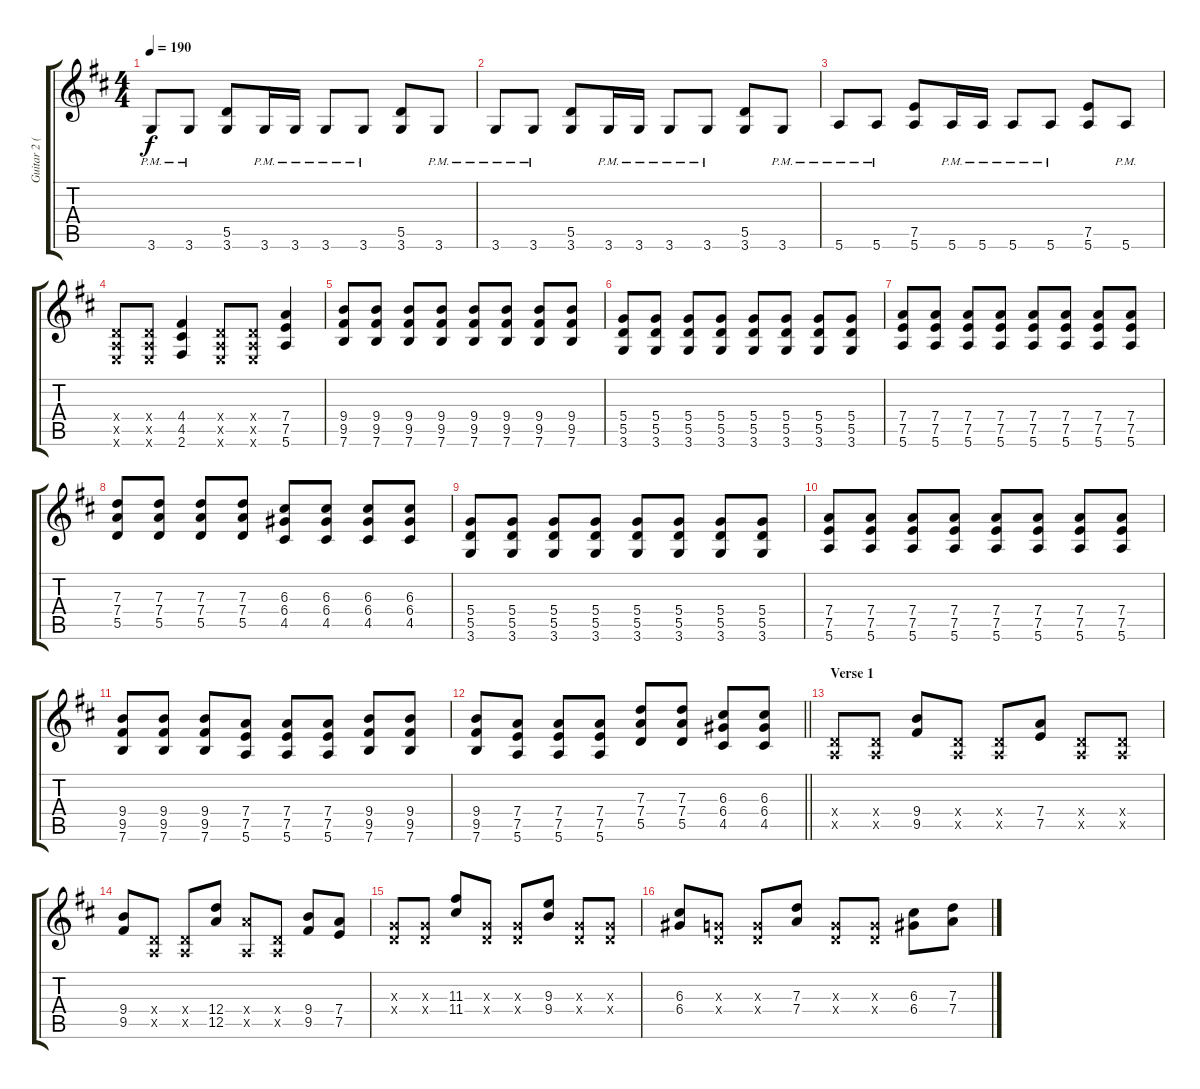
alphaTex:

\track ("Guitar 2 (Lida)" "Guitar 2 (") {instrument distortionguitar}
\staff {score tabs}
\tuning (E4 B3 G3 D3 A2 E2) {hide}
\ts (4 4)
\tempo 190
\clef g2
\ks bminor
3.6{pm}.8{dy f} 3.6{pm}.8 (5.5 3.6).8 3.6{pm}.16 3.6{pm}.16 3.6{pm}.8 3.6{pm}.8 (5.5 3.6).8 3.6{pm}.8 |
3.6{pm}.8 3.6{pm}.8 (5.5 3.6).8 3.6{pm}.16 3.6{pm}.16 3.6{pm}.8 3.6{pm}.8 (5.5 3.6).8 3.6{pm}.8 |
5.6{pm}.8 5.6{pm}.8 (7.5 5.6).8 5.6{pm}.16 5.6{pm}.16 5.6{pm}.8 5.6{pm}.8 (7.5 5.6).8 5.6{pm}.8 |
(0.4{x} 0.5{x} 0.6{x}).8 (0.4{x} 0.5{x} 0.6{x}).8 (4.4 4.5 2.6).4 (0.4{x} 0.5{x} 0.6{x}).8 (0.4{x} 0.5{x} 0.6{x}).8 (7.4 7.5 5.6).4 |
(9.4 9.5 7.6).8 (9.4 9.5 7.6).8 (9.4 9.5 7.6).8 (9.4 9.5 7.6).8 (9.4 9.5 7.6).8 (9.4 9.5 7.6).8 (9.4 9.5 7.6).8 (9.4 9.5 7.6).8 |
(5.4 5.5 3.6).8 (5.4 5.5 3.6).8 (5.4 5.5 3.6).8 (5.4 5.5 3.6).8 (5.4 5.5 3.6).8 (5.4 5.5 3.6).8 (5.4 5.5 3.6).8 (5.4 5.5 3.6).8 |
(7.4 7.5 5.6).8 (7.4 7.5 5.6).8 (7.4 7.5 5.6).8 (7.4 7.5 5.6).8 (7.4 7.5 5.6).8 (7.4 7.5 5.6).8 (7.4 7.5 5.6).8 (7.4 7.5 5.6).8 |
(7.3 7.4 5.5).8 (7.3 7.4 5.5).8 (7.3 7.4 5.5).8 (7.3 7.4 5.5).8 (6.3 6.4 4.5).8 (6.3 6.4 4.5).8 (6.3 6.4 4.5).8 (6.3 6.4 4.5).8 |
(5.4 5.5 3.6).8 (5.4 5.5 3.6).8 (5.4 5.5 3.6).8 (5.4 5.5 3.6).8 (5.4 5.5 3.6).8 (5.4 5.5 3.6).8 (5.4 5.5 3.6).8 (5.4 5.5 3.6).8 |
(7.4 7.5 5.6).8 (7.4 7.5 5.6).8 (7.4 7.5 5.6).8 (7.4 7.5 5.6).8 (7.4 7.5 5.6).8 (7.4 7.5 5.6).8 (7.4 7.5 5.6).8 (7.4 7.5 5.6).8 |
(9.4 9.5 7.6).8 (9.4 9.5 7.6).8 (9.4 9.5 7.6).8 (7.4 7.5 5.6).8 (7.4 7.5 5.6).8 (7.4 7.5 5.6).8 (9.4 9.5 7.6).8 (9.4 9.5 7.6).8 |
\barLineRight lightlight
(9.4 9.5 7.6).8 (7.4 7.5 5.6).8 (7.4 7.5 5.6).8 (7.4 7.5 5.6).8 (7.3 7.4 5.5).8 (7.3 7.4 5.5).8 (6.3 6.4 4.5).8 (6.3 6.4 4.5).8 |
\section ("" "Verse 1")
(0.4{x} 0.5{x}).8 (0.4{x} 0.5{x}).8 (9.4 9.5).8 (0.4{x} 0.5{x}).8 (0.4{x} 0.5{x}).8 (7.4 7.5).8 (0.4{x} 0.5{x}).8 (0.4{x} 0.5{x}).8 |
(9.4 9.5).8 (0.4{x} 0.5{x}).8 (0.4{x} 0.5{x}).8 (12.4 12.5).8 (7.4{x} 0.5{x}).8 (0.4{x} 0.5{x}).8 (9.4 9.5).8 (7.4 7.5).8 |
(0.3{x} 0.4{x}).8 (0.3{x} 0.4{x}).8 (11.3 11.4).8 (0.3{x} 0.4{x}).8 (0.3{x} 0.4{x}).8 (9.3 9.4).8 (0.3{x} 0.4{x}).8 (0.3{x} 0.4{x}).8 |
(6.3 6.4).8 (0.3{x} 0.4{x}).8 (0.3{x} 0.4{x}).8 (7.3 7.4).8 (0.3{x} 0.4{x}).8 (0.3{x} 0.4{x}).8 (6.3 6.4).8 (7.3 7.4).8
